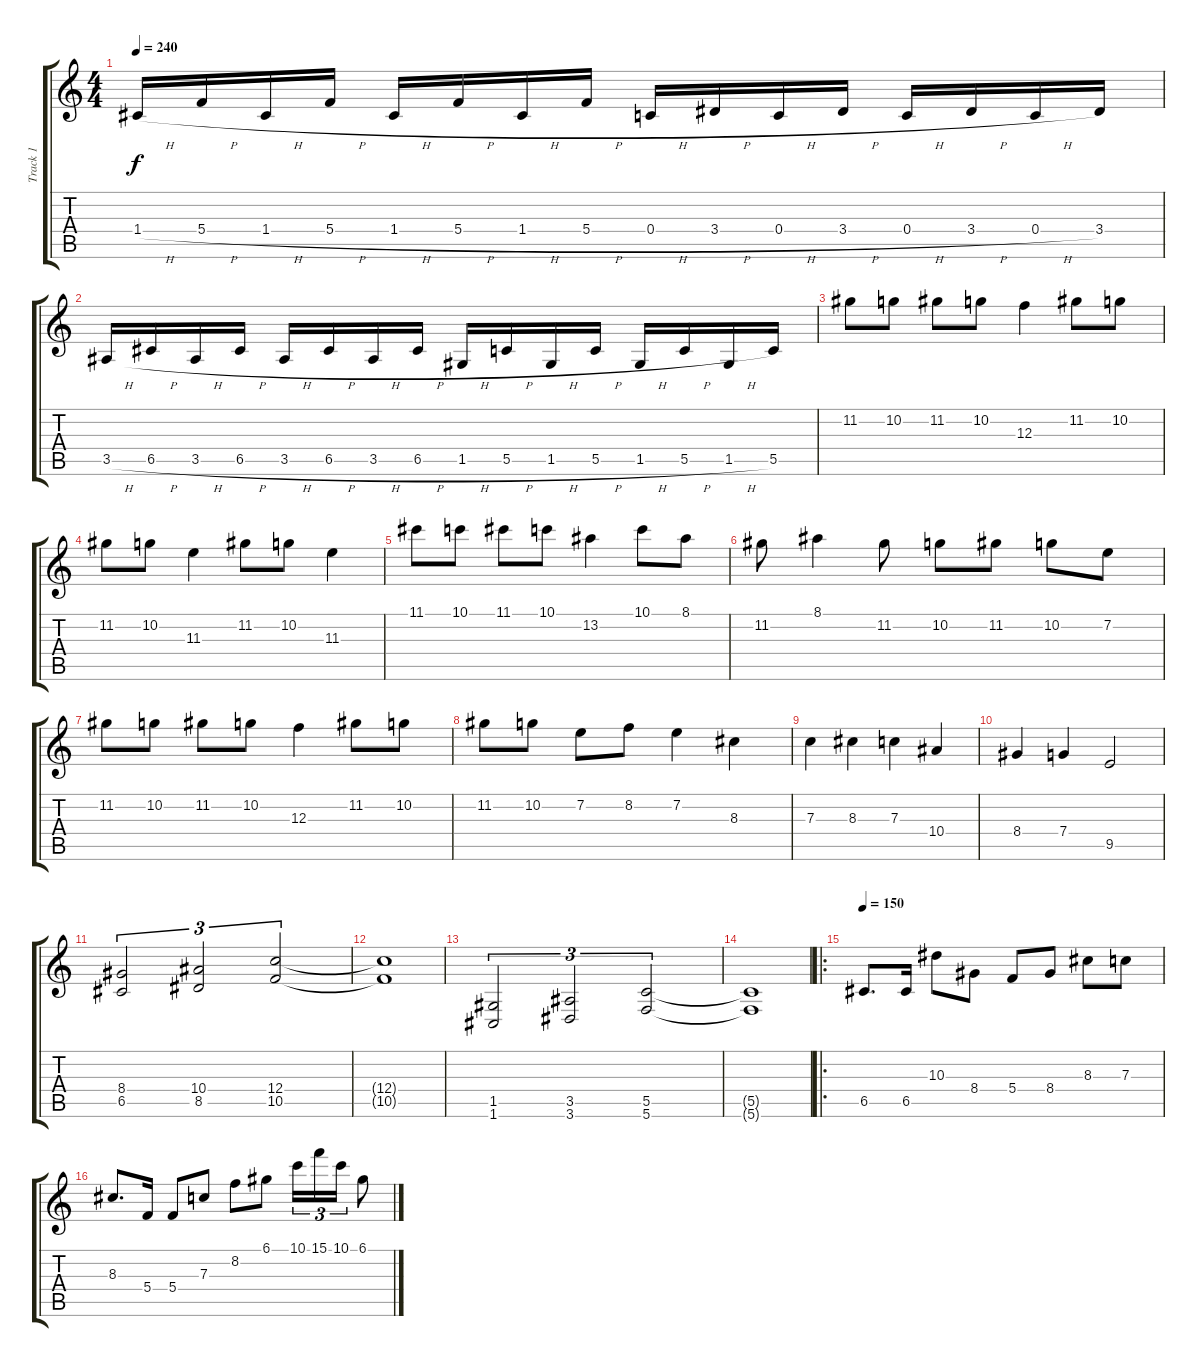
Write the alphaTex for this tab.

\track ("Track 1" "Track 1") {instrument distortionguitar}
\staff {score tabs}
\tuning (D4 A3 F3 C3 G2 C2) {hide}
\ts (4 4)
\tempo 240
\clef g2
\ks c
1.4{h}.16{dy f} 5.4{h}.16 1.4{h}.16 5.4{h}.16 1.4{h}.16 5.4{h}.16 1.4{h}.16 5.4{h}.16 0.4{h}.16 3.4{h}.16 0.4{h}.16 3.4{h}.16 0.4{h}.16 3.4{h}.16 0.4{h}.16 3.4.16 |
3.5{h}.16 6.5{h}.16 3.5{h}.16 6.5{h}.16 3.5{h}.16 6.5{h}.16 3.5{h}.16 6.5{h}.16 1.5{h}.16 5.5{h}.16 1.5{h}.16 5.5{h}.16 1.5{h}.16 5.5{h}.16 1.5{h}.16 5.5.16 |
11.2.8 10.2.8 11.2.8 10.2.8 12.3.4 11.2.8 10.2.8 |
11.2.8 10.2.8 11.3.4 11.2.8 10.2.8 11.3.4 |
11.1.8 10.1.8 11.1.8 10.1.8 13.2.4 10.1.8 8.1.8 |
11.2.8 8.1.4 11.2.8 10.2.8 11.2.8 10.2.8 7.2.8 |
11.2.8 10.2.8 11.2.8 10.2.8 12.3.4 11.2.8 10.2.8 |
11.2.8 10.2.8 7.2.8 8.2.8 7.2.4 8.3.4 |
7.3.4 8.3.4 7.3.4 10.4.4 |
8.4.4 7.4.4 9.5.2 |
(8.4 6.5).2{tu (3 2)} (10.4 8.5).2{tu (3 2)} (12.4 10.5).2{tu (3 2)} |
(12.4{t} 10.5{t}).1 |
(1.5 1.6).2{tu (3 2)} (3.5 3.6).2{tu (3 2)} (5.5 5.6).2{tu (3 2)} |
(5.5{t} 5.6{t}).1 |
\ro
\tempo 150
6.5.8{d} 6.5.16 10.3.8 8.4.8 5.4.8 8.4.8 8.3.8 7.3.8 |
8.3.8{d} 5.4.16 5.4.8 7.3.8 8.2.8 6.1.8 10.1.16{tu (3 2)} 15.1.16{tu (3 2)} 10.1.16{tu (3 2)} 6.1.8
